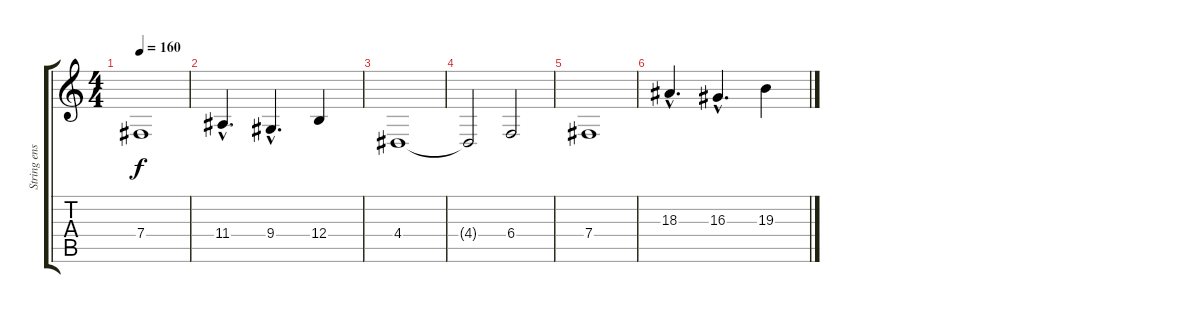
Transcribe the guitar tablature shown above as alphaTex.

\track ("String ensemble" "String ens") {instrument stringensemble1}
\staff {score tabs}
\tuning (Db4 Ab3 E3 B2 Gb2 Db2) {hide}
\ts (4 4)
\tempo 160
\clef g2
\ks c
7.4.1{dy f} |
11.4{hac}.4{d} 9.4{hac}.4{d} 12.4.4 |
4.4.1 |
4.4{t}.2 6.4.2 |
7.4.1 |
18.3{hac}.4{d} 16.3{hac}.4{d} 19.3.4
